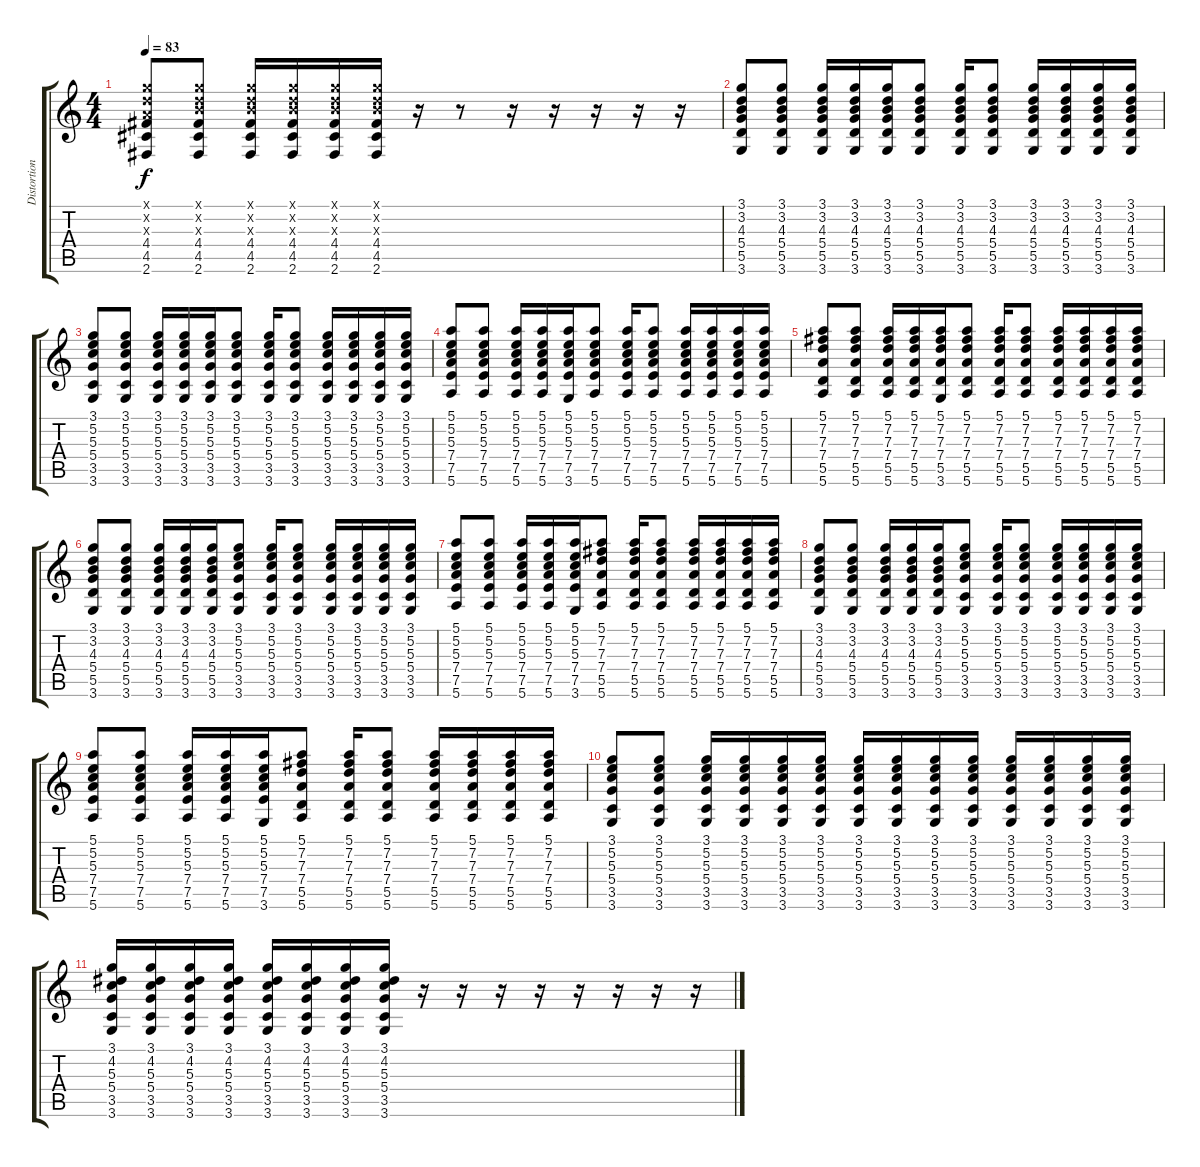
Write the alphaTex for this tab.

\track ("Distortion" "Distortion") {instrument distortionguitar}
\staff {score tabs}
\tuning (E4 B3 G3 D3 A2 E2) {hide}
\ts (4 4)
\tempo 83
\clef g2
\ks c
(3.1{x} 3.2{x} 2.3{x} 4.4 4.5 2.6).8{dy f} (3.1{x} 3.2{x} 4.3{x} 4.4 4.5 2.6).8 (3.1{x} 3.2{x} 4.3{x} 4.4 4.5 2.6).16 (3.1{x} 3.2{x} 4.3{x} 4.4 4.5 2.6).16 (3.1{x} 3.2{x} 4.3{x} 4.4 4.5 2.6).16 (3.1{x} 3.2{x} 4.3{x} 4.4 4.5 2.6).16 r.16 r.8 r.16 r.16 r.16 r.16 r.16 |
(3.1 3.2 4.3 5.4 5.5 3.6).8 (3.1 3.2 4.3 5.4 5.5 3.6).8 (3.1 3.2 4.3 5.4 5.5 3.6).16 (3.1 3.2 4.3 5.4 5.5 3.6).16 (3.1 3.2 4.3 5.4 5.5 3.6).16 (3.1 3.2 4.3 5.4 5.5 3.6).8 (3.1 3.2 4.3 5.4 5.5 3.6).16 (3.1 3.2 4.3 5.4 5.5 3.6).8 (3.1 3.2 4.3 5.4 5.5 3.6).16 (3.1 3.2 4.3 5.4 5.5 3.6).16 (3.1 3.2 4.3 5.4 5.5 3.6).16 (3.1 3.2 4.3 5.4 5.5 3.6).16 |
(3.1 5.2 5.3 5.4 3.5 3.6).8 (3.1 5.2 5.3 5.4 3.5 3.6).8 (3.1 5.2 5.3 5.4 3.5 3.6).16 (3.1 5.2 5.3 5.4 3.5 3.6).16 (3.1 5.2 5.3 5.4 3.5 3.6).16 (3.1 5.2 5.3 5.4 3.5 3.6).8 (3.1 5.2 5.3 5.4 3.5 3.6).16 (3.1 5.2 5.3 5.4 3.5 3.6).8 (3.1 5.2 5.3 5.4 3.5 3.6).16 (3.1 5.2 5.3 5.4 3.5 3.6).16 (3.1 5.2 5.3 5.4 3.5 3.6).16 (3.1 5.2 5.3 5.4 3.5 3.6).16 |
(5.1 5.2 5.3 7.4 7.5 5.6).8 (5.1 5.2 5.3 7.4 7.5 5.6).8 (5.1 5.2 5.3 7.4 7.5 5.6).16 (5.1 5.2 5.3 7.4 7.5 5.6).16 (5.1 5.2 5.3 7.4 7.5 3.6).16 (5.1 5.2 5.3 7.4 7.5 5.6).8 (5.1 5.2 5.3 7.4 7.5 5.6).16 (5.1 5.2 5.3 7.4 7.5 5.6).8 (5.1 5.2 5.3 7.4 7.5 5.6).16 (5.1 5.2 5.3 7.4 7.5 5.6).16 (5.1 5.2 5.3 7.4 7.5 5.6).16 (5.1 5.2 5.3 7.4 7.5 5.6).16 |
(5.1 7.2 7.3 7.4 5.5 5.6).8 (5.1 7.2 7.3 7.4 5.5 5.6).8 (5.1 7.2 7.3 7.4 5.5 5.6).16 (5.1 7.2 7.3 7.4 5.5 5.6).16 (5.1 7.2 7.3 7.4 5.5 3.6).16 (5.1 7.2 7.3 7.4 5.5 5.6).8 (5.1 7.2 7.3 7.4 5.5 5.6).16 (5.1 7.2 7.3 7.4 5.5 5.6).8 (5.1 7.2 7.3 7.4 5.5 5.6).16 (5.1 7.2 7.3 7.4 5.5 5.6).16 (5.1 7.2 7.3 7.4 5.5 5.6).16 (5.1 7.2 7.3 7.4 5.5 5.6).16 |
(3.1 3.2 4.3 5.4 5.5 3.6).8 (3.1 3.2 4.3 5.4 5.5 3.6).8 (3.1 3.2 4.3 5.4 5.5 3.6).16 (3.1 3.2 4.3 5.4 5.5 3.6).16 (3.1 3.2 4.3 5.4 5.5 3.6).16 (3.1 5.2 5.3 5.4 3.5 3.6).8 (3.1 5.2 5.3 5.4 3.5 3.6).16 (3.1 5.2 5.3 5.4 3.5 3.6).8 (3.1 5.2 5.3 5.4 3.5 3.6).16 (3.1 5.2 5.3 5.4 3.5 3.6).16 (3.1 5.2 5.3 5.4 3.5 3.6).16 (3.1 5.2 5.3 5.4 3.5 3.6).16 |
(5.1 5.2 5.3 7.4 7.5 5.6).8 (5.1 5.2 5.3 7.4 7.5 5.6).8 (5.1 5.2 5.3 7.4 7.5 5.6).16 (5.1 5.2 5.3 7.4 7.5 5.6).16 (5.1 5.2 5.3 7.4 7.5 3.6).16 (5.1 7.2 7.3 7.4 5.5 5.6).8 (5.1 7.2 7.3 7.4 5.5 5.6).16 (5.1 7.2 7.3 7.4 5.5 5.6).8 (5.1 7.2 7.3 7.4 5.5 5.6).16 (5.1 7.2 7.3 7.4 5.5 5.6).16 (5.1 7.2 7.3 7.4 5.5 5.6).16 (5.1 7.2 7.3 7.4 5.5 5.6).16 |
(3.1 3.2 4.3 5.4 5.5 3.6).8 (3.1 3.2 4.3 5.4 5.5 3.6).8 (3.1 3.2 4.3 5.4 5.5 3.6).16 (3.1 3.2 4.3 5.4 5.5 3.6).16 (3.1 3.2 4.3 5.4 5.5 3.6).16 (3.1 5.2 5.3 5.4 3.5 3.6).8 (3.1 5.2 5.3 5.4 3.5 3.6).16 (3.1 5.2 5.3 5.4 3.5 3.6).8 (3.1 5.2 5.3 5.4 3.5 3.6).16 (3.1 5.2 5.3 5.4 3.5 3.6).16 (3.1 5.2 5.3 5.4 3.5 3.6).16 (3.1 5.2 5.3 5.4 3.5 3.6).16 |
(5.1 5.2 5.3 7.4 7.5 5.6).8 (5.1 5.2 5.3 7.4 7.5 5.6).8 (5.1 5.2 5.3 7.4 7.5 5.6).16 (5.1 5.2 5.3 7.4 7.5 5.6).16 (5.1 5.2 5.3 7.4 7.5 3.6).16 (5.1 7.2 7.3 7.4 5.5 5.6).8 (5.1 7.2 7.3 7.4 5.5 5.6).16 (5.1 7.2 7.3 7.4 5.5 5.6).8 (5.1 7.2 7.3 7.4 5.5 5.6).16 (5.1 7.2 7.3 7.4 5.5 5.6).16 (5.1 7.2 7.3 7.4 5.5 5.6).16 (5.1 7.2 7.3 7.4 5.5 5.6).16 |
(3.1 5.2 5.3 5.4 3.5 3.6).8 (3.1 5.2 5.3 5.4 3.5 3.6).8 (3.1 5.2 5.3 5.4 3.5 3.6).16 (3.1 5.2 5.3 5.4 3.5 3.6).16 (3.1 5.2 5.3 5.4 3.5 3.6).16 (3.1 5.2 5.3 5.4 3.5 3.6).16 (3.1 5.2 5.3 5.4 3.5 3.6).16 (3.1 5.2 5.3 5.4 3.5 3.6).16 (3.1 5.2 5.3 5.4 3.5 3.6).16 (3.1 5.2 5.3 5.4 3.5 3.6).16 (3.1 5.2 5.3 5.4 3.5 3.6).16 (3.1 5.2 5.3 5.4 3.5 3.6).16 (3.1 5.2 5.3 5.4 3.5 3.6).16 (3.1 5.2 5.3 5.4 3.5 3.6).16 |
(3.1 4.2 5.3 5.4 3.5 3.6).16 (3.1 4.2 5.3 5.4 3.5 3.6).16 (3.1 4.2 5.3 5.4 3.5 3.6).16 (3.1 4.2 5.3 5.4 3.5 3.6).16 (3.1 4.2 5.3 5.4 3.5 3.6).16 (3.1 4.2 5.3 5.4 3.5 3.6).16 (3.1 4.2 5.3 5.4 3.5 3.6).16 (3.1 4.2 5.3 5.4 3.5 3.6).16 r.16 r.16 r.16 r.16 r.16 r.16 r.16 r.16
